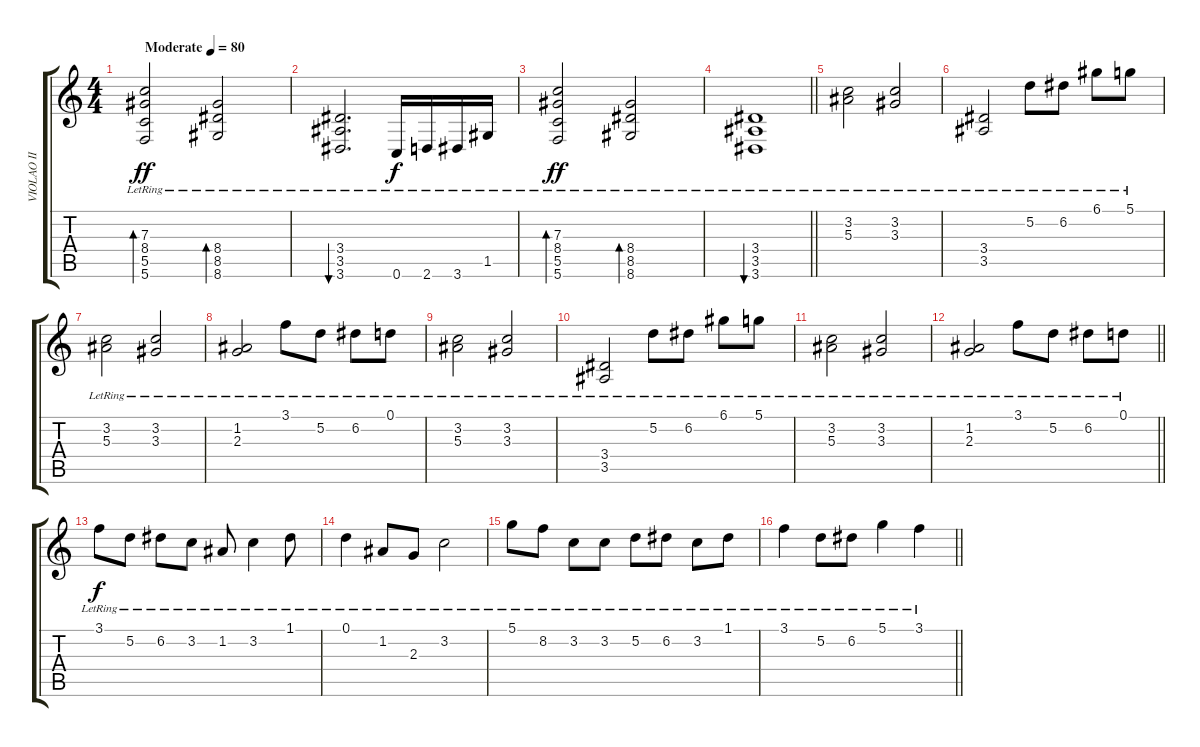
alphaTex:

\track ("VIOLAO II" "VIOLAO II") {instrument electricguitarjazz}
\staff {score tabs}
\tuning (D4 A3 F3 C3 G2 C2) {hide}
\ts (4 4)
\section ("" "")
\tempo (80 "Moderate")
\clef g2
\ks c
(7.3{lr} 8.4{lr} 5.5{lr} 5.6{lr}).2{bd 60 dy ff instrument electricguitarjazz} (8.4{lr} 8.5{lr} 8.6{lr}).2{bd 60} |
(3.4{lr} 3.5{lr} 3.6{lr}).2{d bu 60} 0.6{lr}.16{dy f} 2.6{lr}.16 3.6{lr}.16 1.5{lr}.16 |
(7.3{lr} 8.4{lr} 5.5{lr} 5.6{lr}).2{bd 60 dy ff} (8.4{lr} 8.5{lr} 8.6{lr}).2{bd 60} |
\barLineRight lightlight
(3.4{lr} 3.5{lr} 3.6{lr}).1{bu 60} |
\section ("" "")
(3.2{lr} 5.3{lr}).2 (3.2{lr} 3.3{lr}).2 |
(3.4{lr} 3.5{lr}).2 5.2{lr}.8 6.2{lr}.8 6.1{lr}.8 5.1{lr}.8 |
(3.2{lr} 5.3{lr}).2 (3.2{lr} 3.3{lr}).2 |
(1.2{lr} 2.3{lr}).2 3.1{lr}.8 5.2{lr}.8 6.2{lr}.8 0.1{lr}.8 |
(3.2{lr} 5.3{lr}).2 (3.2{lr} 3.3{lr}).2 |
(3.4{lr} 3.5{lr}).2 5.2{lr}.8 6.2{lr}.8 6.1{lr}.8 5.1{lr}.8 |
(3.2{lr} 5.3{lr}).2 (3.2{lr} 3.3{lr}).2 |
\barLineRight lightlight
(1.2{lr} 2.3{lr}).2 3.1{lr}.8 5.2{lr}.8 6.2{lr}.8 0.1{lr}.8 |
\section ("" "")
3.1{lr}.8{dy f} 5.2{lr}.8 6.2{lr}.8 3.2{lr}.8 1.2{lr}.8 3.2{lr}.4 1.1{lr}.8 |
0.1{lr}.4 1.2{lr}.8 2.3{lr}.8 3.2{lr}.2 |
5.1{lr}.8 8.2{lr}.8 3.2{lr}.8 3.2{lr}.8 5.2{lr}.8 6.2{lr}.8 3.2{lr}.8 1.1{lr}.8 |
\barLineRight lightlight
3.1{lr}.4 5.2{lr}.8 6.2{lr}.8 5.1{lr}.4 3.1{lr}.4
